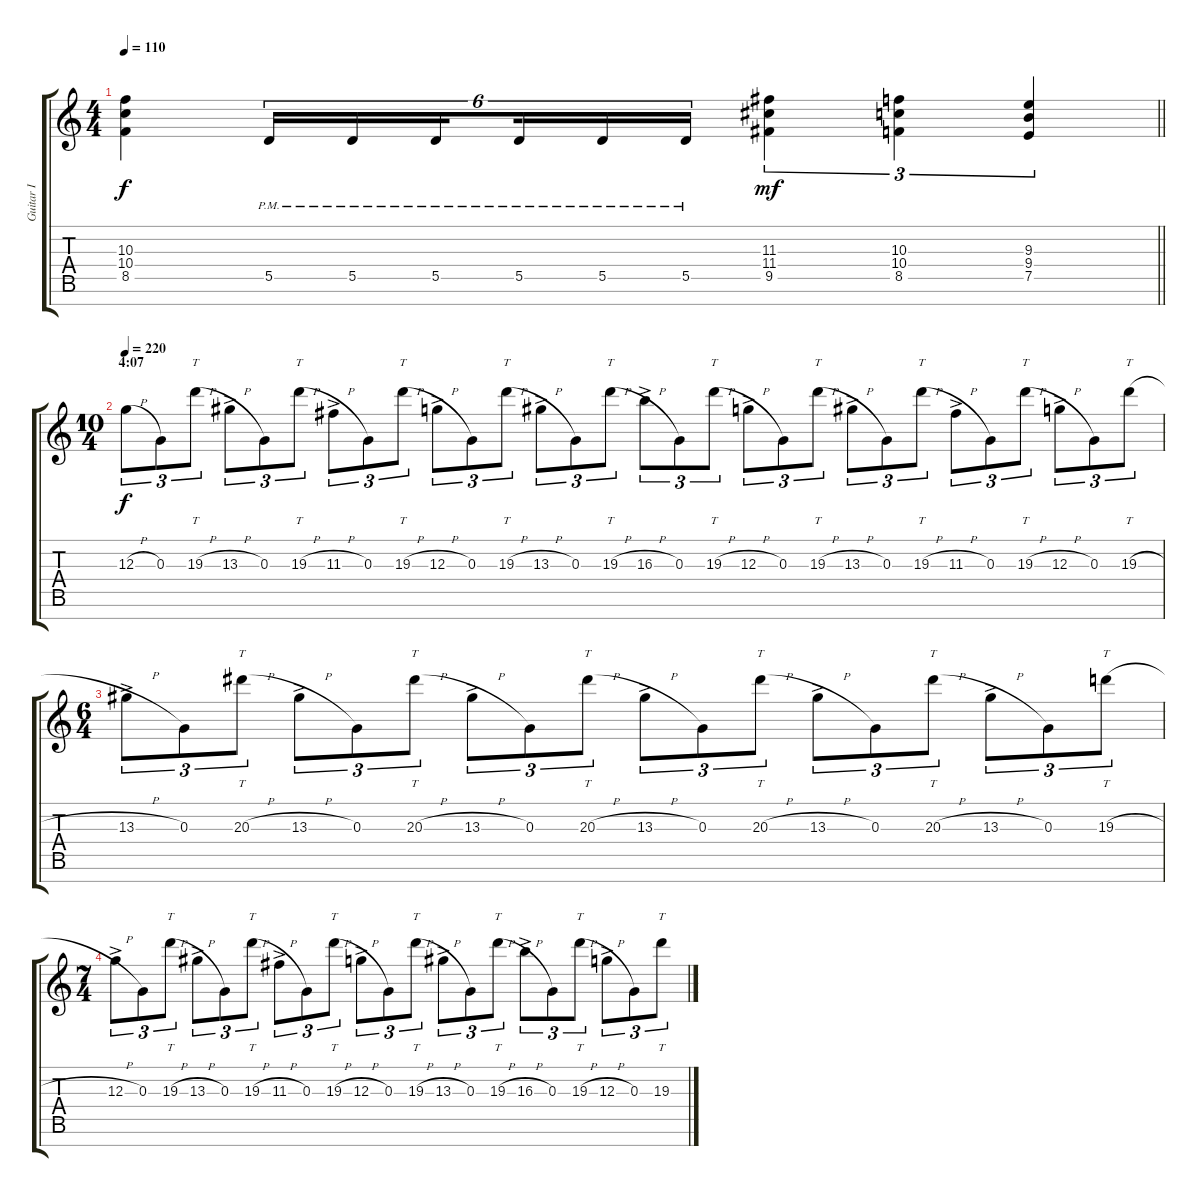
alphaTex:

\track ("Guitar I" "Guitar I") {instrument distortionguitar}
\staff {score tabs}
\tuning (E4 B3 G3 D3 A2 E2 B1) {hide}
\ts (4 4)
\tempo 110
\clef g2
\barLineRight lightlight
\ks c
(10.3 10.4 8.5).4{dy f} 5.5{pm}.16{tu (6 4)} 5.5{pm}.16{tu (6 4)} 5.5{pm}.16{tu (6 4) beam splitsecondary} 5.5{pm}.16{tu (6 4)} 5.5{pm}.16{tu (6 4)} 5.5{pm}.16{tu (6 4)} (11.3 11.4 9.5).4{tu (3 2) dy mf} (10.3 10.4 8.5).4{tu (3 2)} (9.3 9.4 7.5).4{tu (3 2)} |
\ts (10 4)
\section ("" "4:07")
\tempo 220
12.3{h}.8{tu (3 2) dy f} 0.3.8{tu (3 2)} 19.3{h}.8{tt tu (3 2)} 13.3{h ac}.8{tu (3 2)} 0.3.8{tu (3 2)} 19.3{h}.8{tt tu (3 2)} 11.3{h ac}.8{tu (3 2)} 0.3.8{tu (3 2)} 19.3{h}.8{tt tu (3 2)} 12.3{h ac}.8{tu (3 2)} 0.3.8{tu (3 2)} 19.3{h}.8{tt tu (3 2)} 13.3{h ac}.8{tu (3 2)} 0.3.8{tu (3 2)} 19.3{h}.8{tt tu (3 2)} 16.3{h ac}.8{tu (3 2)} 0.3.8{tu (3 2)} 19.3{h}.8{tt tu (3 2)} 12.3{h ac}.8{tu (3 2)} 0.3.8{tu (3 2)} 19.3{h}.8{tt tu (3 2)} 13.3{h ac}.8{tu (3 2)} 0.3.8{tu (3 2)} 19.3{h}.8{tt tu (3 2)} 11.3{h ac}.8{tu (3 2)} 0.3.8{tu (3 2)} 19.3{h}.8{tt tu (3 2)} 12.3{h ac}.8{tu (3 2)} 0.3.8{tu (3 2)} 19.3{h}.8{tt tu (3 2)} |
\ts (6 4)
13.3{h ac}.8{tu (3 2)} 0.3.8{tu (3 2)} 20.3{h}.8{tt tu (3 2)} 13.3{h ac}.8{tu (3 2)} 0.3.8{tu (3 2)} 20.3{h}.8{tt tu (3 2)} 13.3{h ac}.8{tu (3 2)} 0.3.8{tu (3 2)} 20.3{h}.8{tt tu (3 2)} 13.3{h ac}.8{tu (3 2)} 0.3.8{tu (3 2)} 20.3{h}.8{tt tu (3 2)} 13.3{h ac}.8{tu (3 2)} 0.3.8{tu (3 2)} 20.3{h}.8{tt tu (3 2)} 13.3{h ac}.8{tu (3 2)} 0.3.8{tu (3 2)} 19.3{h}.8{tt tu (3 2)} |
\ts (7 4)
12.3{h ac}.8{tu (3 2)} 0.3.8{tu (3 2)} 19.3{h}.8{tt tu (3 2)} 13.3{h ac}.8{tu (3 2)} 0.3.8{tu (3 2)} 19.3{h}.8{tt tu (3 2)} 11.3{h ac}.8{tu (3 2)} 0.3.8{tu (3 2)} 19.3{h}.8{tt tu (3 2)} 12.3{h ac}.8{tu (3 2)} 0.3.8{tu (3 2)} 19.3{h}.8{tt tu (3 2)} 13.3{h ac}.8{tu (3 2)} 0.3.8{tu (3 2)} 19.3{h}.8{tt tu (3 2)} 16.3{h ac}.8{tu (3 2)} 0.3.8{tu (3 2)} 19.3{h}.8{tt tu (3 2)} 12.3{h ac}.8{tu (3 2)} 0.3.8{tu (3 2)} 19.3{h}.8{tt tu (3 2)}
